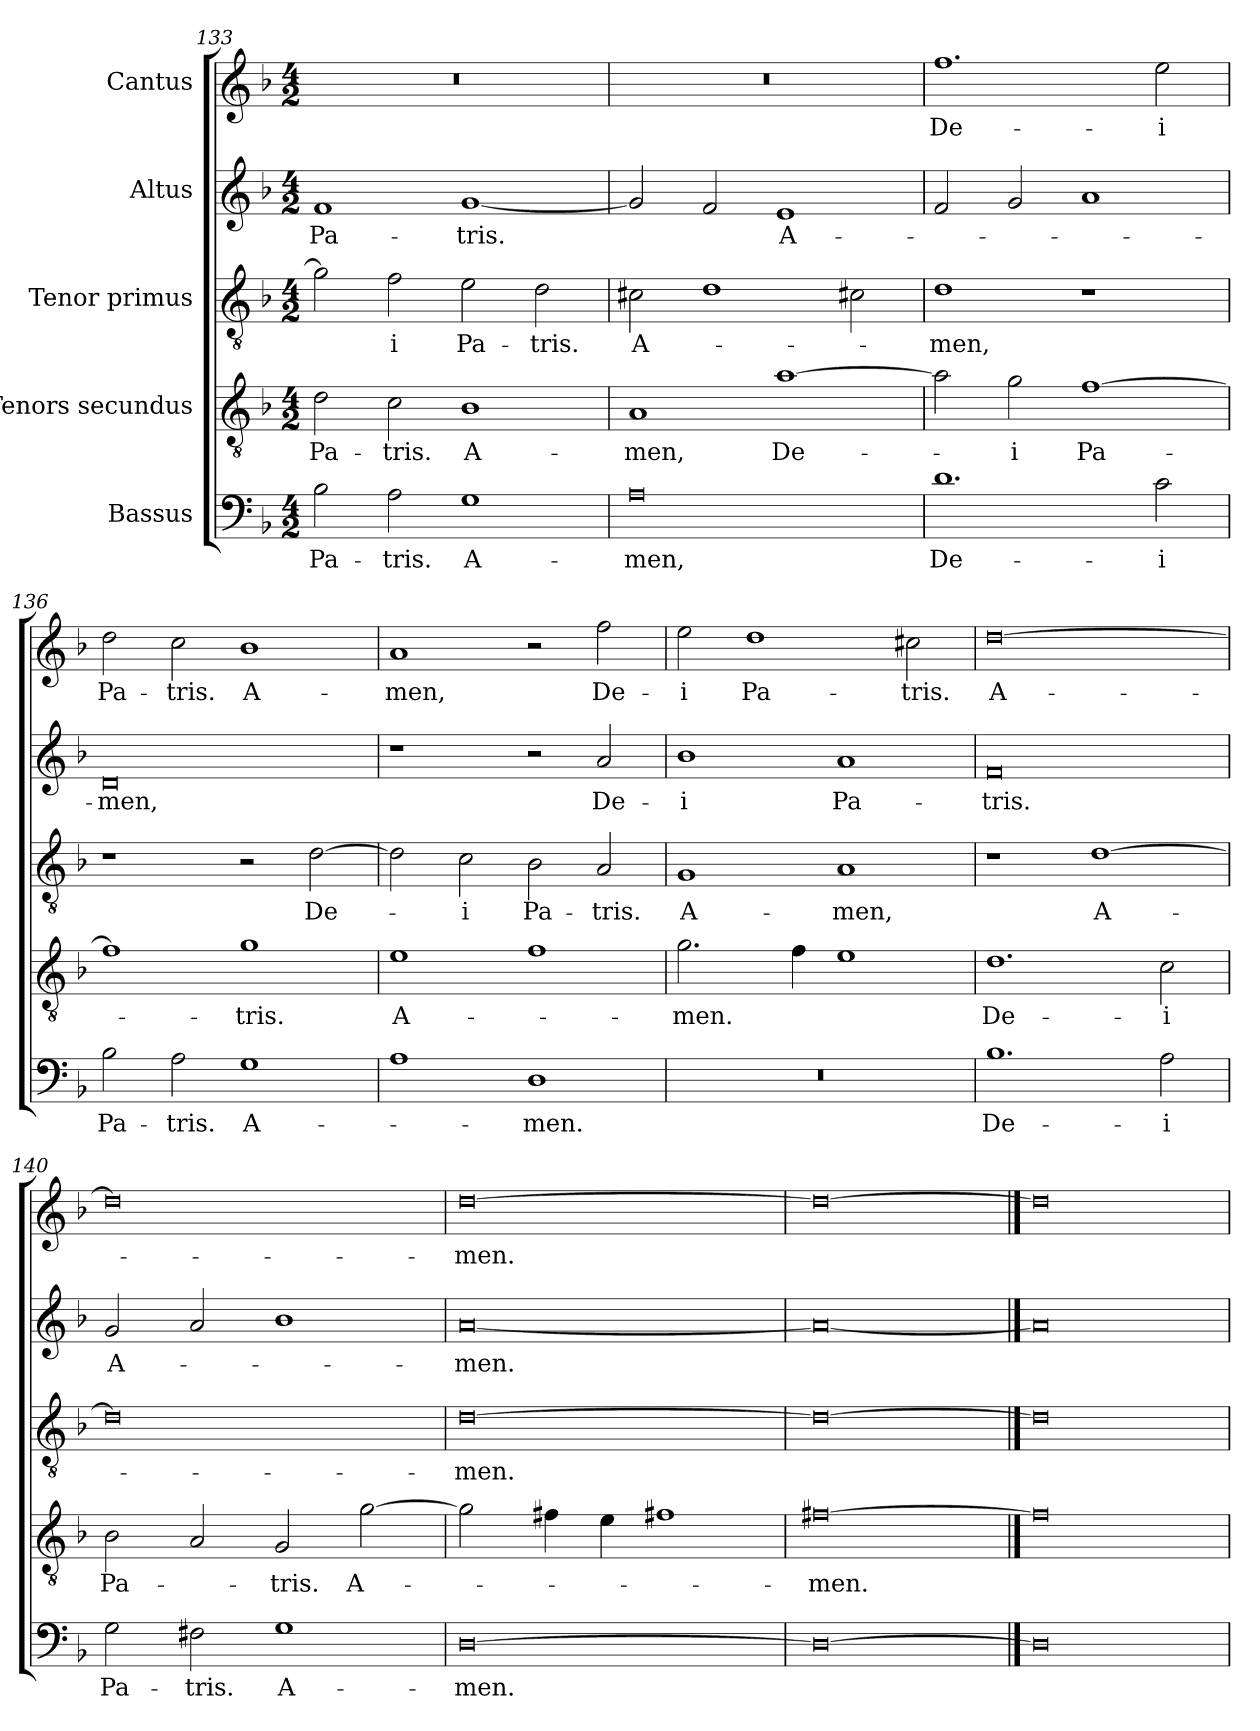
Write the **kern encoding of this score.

**kern	**text	**kern	**text	**kern	**text	**kern	**text	**kern	**text
*part5	*part5	*part4	*part4	*part3	*part3	*part2	*part2	*part1	*part1
*staff5	*staff5	*staff4	*staff4	*staff3	*staff3	*staff2	*staff2	*staff1	*staff1
*I"Bassus	*	*I"Tenors secundus	*	*I"Tenor primus	*	*I"Altus	*	*I"Cantus	*
*clefF4	*	*clefGv2	*	*clefGv2	*	*clefG2	*	*clefG2	*
*k[b-]	*	*k[b-]	*	*k[b-]	*	*k[b-]	*	*k[b-]	*
*M4/2	*	*M4/2	*	*M4/2	*	*M4/2	*	*M4/2	*
=133	=133	=133	=133	=133	=133	=133	=133	=133	=133
2B-\	Pa-	2d\	Pa-	2g\]	.	1f/	Pa-	0r	.
2A\	-tris.	2c\	-tris.	2f\	-i	.	.	.	.
1G\	A-	1B-\	A-	2e\	Pa-	[1g/	-tris.	.	.
.	.	.	.	2d\	-tris.	.	.	.	.
=134	=134	=134	=134	=134	=134	=134	=134	=134	=134
0A\	-men,	1A/	-men,	2c#X\	A-	2g/]	.	0r	.
.	.	.	.	1d\	.	2f/	.	.	.
.	.	[1a\	De-	.	.	1e/	A-	.	.
.	.	.	.	2c#X\	.	.	.	.	.
=135	=135	=135	=135	=135	=135	=135	=135	=135	=135
1.d\	De-	2a\]	.	1d\	-men,	2f/	.	1.ff\	De-
.	.	2g\	-i	.	.	2g/	.	.	.
.	.	[1f\	Pa-	1r	.	1a/	.	.	.
2c\	-i	.	.	.	.	.	.	2ee\	-i
=136	=136	=136	=136	=136	=136	=136	=136	=136	=136
2B-\	Pa-	1f\]	.	1r	.	0d/	-men,	2dd\	Pa-
2A\	-tris.	.	.	.	.	.	.	2cc\	-tris.
1G\	A-	1g\	-tris.	2r	.	.	.	1b-\	A-
.	.	.	.	[2d\	De-	.	.	.	.
=137	=137	=137	=137	=137	=137	=137	=137	=137	=137
1A\	.	1e\	A-	2d\]	.	1r	.	1a/	-men,
.	.	.	.	2c\	-i	.	.	.	.
1D\	-men.	1f\	.	2B-\	Pa-	2r	.	2r	.
.	.	.	.	2A/	-tris.	2a/	De-	2ff\	De-
=138	=138	=138	=138	=138	=138	=138	=138	=138	=138
0r	.	2.g\	-men.	1G/	A-	1b-\	-i	2ee\	-i
.	.	.	.	.	.	.	.	1dd\	Pa-
.	.	4f\	.	.	.	.	.	.	.
.	.	1e\	.	1A/	-men,	1a/	Pa-	.	.
.	.	.	.	.	.	.	.	2cc#X\	-tris.
=139	=139	=139	=139	=139	=139	=139	=139	=139	=139
1.B-\	De-	1.d\	De-	1r	.	0f/	-tris.	[0dd\	A-
.	.	.	.	[1d\	A-	.	.	.	.
2A\	-i	2c\	-i	.	.	.	.	.	.
=140	=140	=140	=140	=140	=140	=140	=140	=140	=140
2G\	Pa-	2B-\	Pa-	0d\]	.	2g/	A-	0dd\]	.
2F#X\	-tris.	2A/	.	.	.	2a/	.	.	.
1G\	A-	2G/	-tris.	.	.	1b-\	.	.	.
.	.	[2g\	A-	.	.	.	.	.	.
=141	=141	=141	=141	=141	=141	=141	=141	=141	=141
[0D\	-men.	2g\]	.	[0d\	-men.	[0a/	-men.	[0dd\	-men.
.	.	4f#X\	.	.	.	.	.	.	.
.	.	4e\	.	.	.	.	.	.	.
.	.	1f#X\	.	.	.	.	.	.	.
=142	=142	=142	=142	=142	=142	=142	=142	=142	=142
0D\_	.	[0f#X\	-men.	0d\_	.	0a/_	.	0dd\_	.
==143	==143	==143	==143	==143	==143	==143	==143	==143	==143
0D\]	.	0f#\]	.	0d\]	.	0a/]	.	0dd\]	.
=	=	=	=	=	=	=	=	=	=
*-	*-	*-	*-	*-	*-	*-	*-	*-	*-
